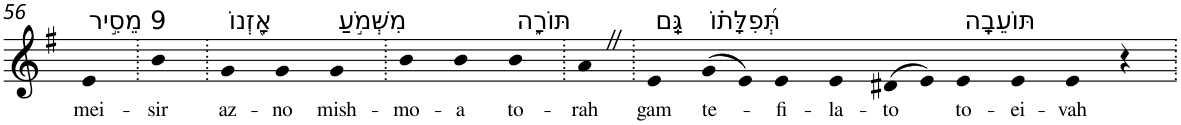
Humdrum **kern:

**kern	**text
*part1	*part1
*staff1	*staff1
*I"Piano	*
*I'Pno	*
!!LO:PB:g=z
*clefG2	*
*k[f#]	*
*G:	*
=56	=56
!LO:TX:a:t=9 מֵסִ֣יר	!
!	!LO:LY:b
4e	mei-
=57.	=57.
!	!LO:LY:b
4b	-sir
=58.	=58.
!LO:TX:a:t=אָ֭זְנוֹ	!
!	!LO:LY:b
4g	az-
!	!LO:LY:b
4g	-no
!LO:TX:a:t=מִשְּׁמֹ֣עַ	!
!	!LO:LY:b
4g	mish-
=59.	=59.
!	!LO:LY:b
4b	-mo-
!	!LO:LY:b
4b	-a
!LO:TX:a:t=תּוֹרָ֑ה	!
!	!LO:LY:b
4b	to-
=60.	=60.
!	!LO:LY:b
4aZ	-rah
=61.	=61.
!LO:TX:a:t=גַּֽם	!
!	!LO:LY:b
4e	gam
!LO:TX:a:t=תְּ֝פִלָּת֗וֹ	!
!	!LO:LY:b
(>8g	te-
8e)	.
!	!LO:LY:b
4e	-fi-
!	!LO:LY:b
4e	-la-
!	!LO:LY:b
(>8d#X	-to
8e)	.
!LO:TX:a:t=תּוֹעֵבָֽה	!
!	!LO:LY:b
4e	to-
!	!LO:LY:b
4e	-ei-
!	!LO:LY:b
4e	-vah
4r	.
=.	=.
*-	*-
